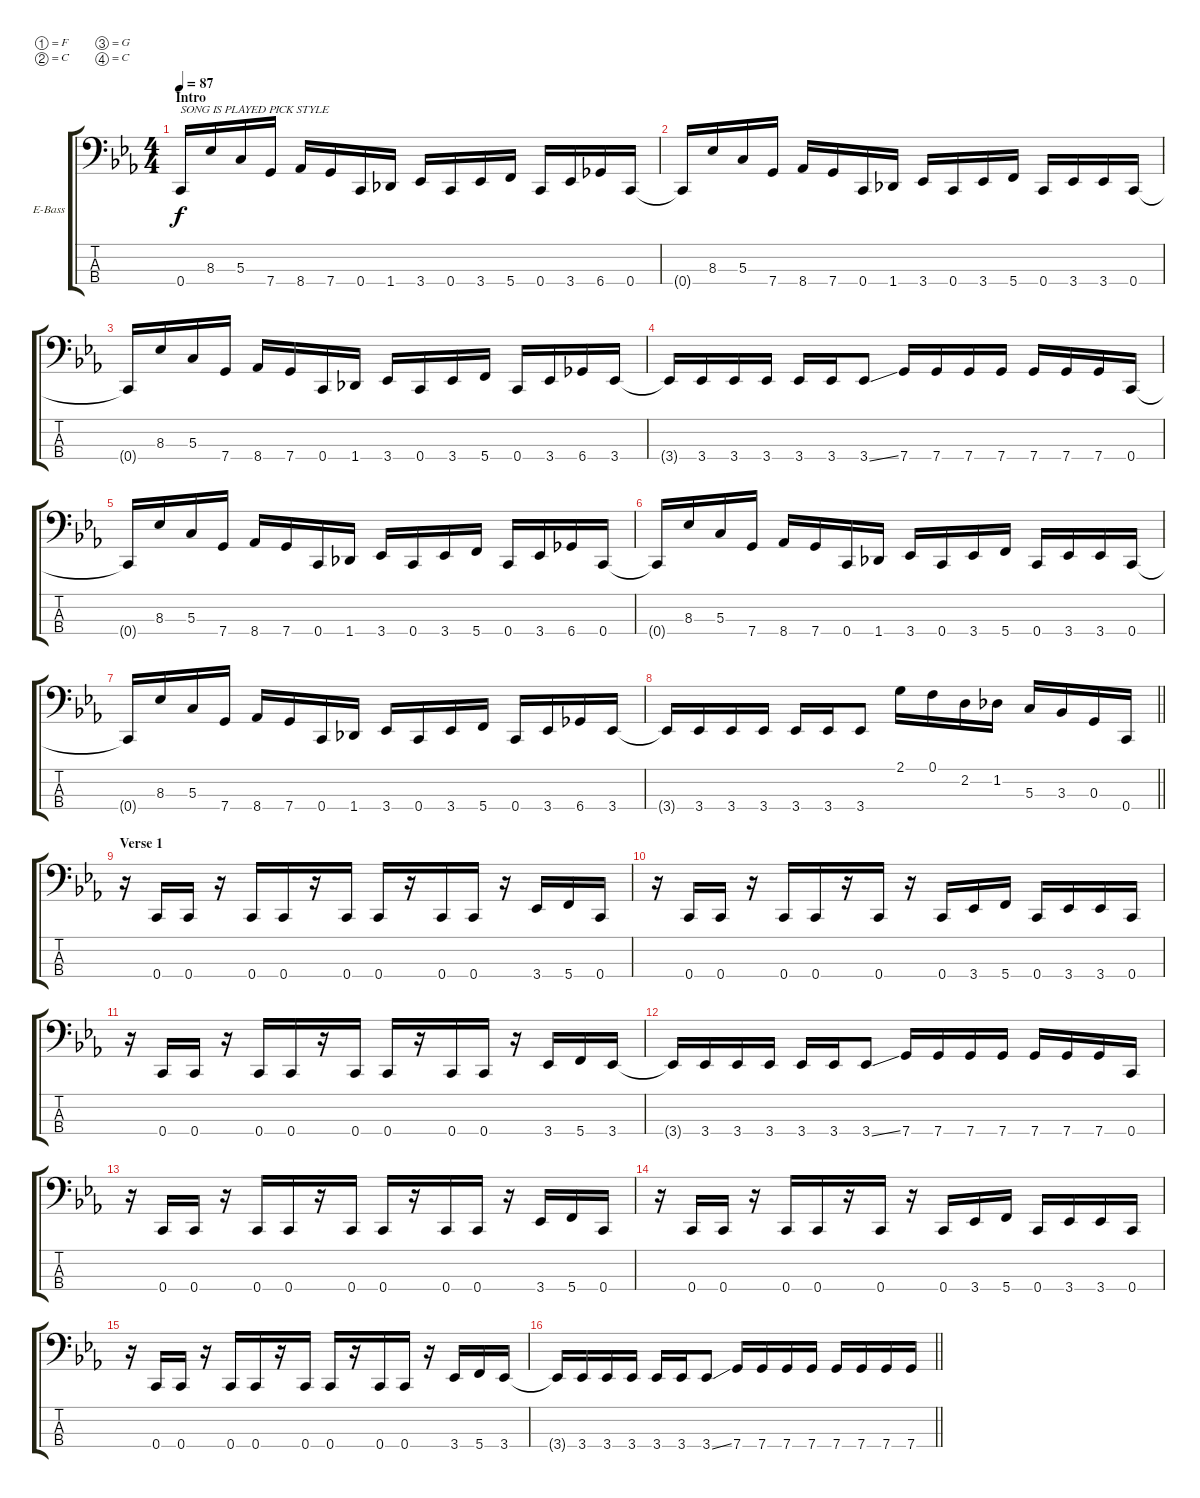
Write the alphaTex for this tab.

\bracketExtendMode groupsimilarinstruments
\firstSystemTrackNameOrientation horizontal
\otherSystemsTrackNameOrientation horizontal
\track ("John Moyer" "E-Bass") {instrument electricbassfinger}
\staff {score tabs}
\tuning (F2 C2 G1 C1)
\ts (4 4)
\beaming (8 2 2 2 2)
\section ("" "Intro")
\tempo 87
\clef f4
\ks cminor
0.4.16{txt "SONG IS PLAYED PICK STYLE" dy f instrument electricbassfinger} 8.3.16 5.3.16 7.4.16 8.4.16 7.4.16 0.4.16 1.4.16 3.4.16 0.4.16 3.4.16 5.4.16 0.4.16 3.4.16 6.4.16 0.4.16 |
0.4{t}.16 8.3.16 5.3.16 7.4.16 8.4.16 7.4.16 0.4.16 1.4.16 3.4.16 0.4.16 3.4.16 5.4.16 0.4.16 3.4.16 3.4.16 0.4.16 |
0.4{t}.16 8.3.16 5.3.16 7.4.16 8.4.16 7.4.16 0.4.16 1.4.16 3.4.16 0.4.16 3.4.16 5.4.16 0.4.16 3.4.16 6.4.16 3.4.16 |
3.4{t}.16 3.4.16 3.4.16 3.4.16 3.4.16 3.4.16 3.4{ss}.8 7.4.16 7.4.16 7.4.16 7.4.16 7.4.16 7.4.16 7.4.16 0.4.16 |
0.4{t}.16 8.3.16 5.3.16 7.4.16 8.4.16 7.4.16 0.4.16 1.4.16 3.4.16 0.4.16 3.4.16 5.4.16 0.4.16 3.4.16 6.4.16 0.4.16 |
0.4{t}.16 8.3.16 5.3.16 7.4.16 8.4.16 7.4.16 0.4.16 1.4.16 3.4.16 0.4.16 3.4.16 5.4.16 0.4.16 3.4.16 3.4.16 0.4.16 |
0.4{t}.16 8.3.16 5.3.16 7.4.16 8.4.16 7.4.16 0.4.16 1.4.16 3.4.16 0.4.16 3.4.16 5.4.16 0.4.16 3.4.16 6.4.16 3.4.16 |
\barLineRight lightlight
3.4{t}.16 3.4.16 3.4.16 3.4.16 3.4.16 3.4.16 3.4.8 2.1.16 0.1.16 2.2.16 1.2.16 5.3.16 3.3.16 0.3.16 0.4.16 |
\section ("" "Verse 1")
r.16 0.4.16 0.4.16 r.16 0.4.16 0.4.16 r.16 0.4.16 0.4.16 r.16 0.4.16 0.4.16 r.16 3.4.16 5.4.16 0.4.16 |
r.16 0.4.16 0.4.16 r.16 0.4.16 0.4.16 r.16 0.4.16 r.16 0.4.16 3.4.16 5.4.16 0.4.16 3.4.16 3.4.16 0.4.16 |
r.16 0.4.16 0.4.16 r.16 0.4.16 0.4.16 r.16 0.4.16 0.4.16 r.16 0.4.16 0.4.16 r.16 3.4.16 5.4.16 3.4.16 |
3.4{t}.16 3.4.16 3.4.16 3.4.16 3.4.16 3.4.16 3.4{ss}.8 7.4.16 7.4.16 7.4.16 7.4.16 7.4.16 7.4.16 7.4.16 0.4.16 |
r.16 0.4.16 0.4.16 r.16 0.4.16 0.4.16 r.16 0.4.16 0.4.16 r.16 0.4.16 0.4.16 r.16 3.4.16 5.4.16 0.4.16 |
r.16 0.4.16 0.4.16 r.16 0.4.16 0.4.16 r.16 0.4.16 r.16 0.4.16 3.4.16 5.4.16 0.4.16 3.4.16 3.4.16 0.4.16 |
r.16 0.4.16 0.4.16 r.16 0.4.16 0.4.16 r.16 0.4.16 0.4.16 r.16 0.4.16 0.4.16 r.16 3.4.16 5.4.16 3.4.16 |
\barLineRight lightlight
3.4{t}.16 3.4.16 3.4.16 3.4.16 3.4.16 3.4.16 3.4{ss}.8 7.4.16 7.4.16 7.4.16 7.4.16 7.4.16 7.4.16 7.4.16 7.4.16
